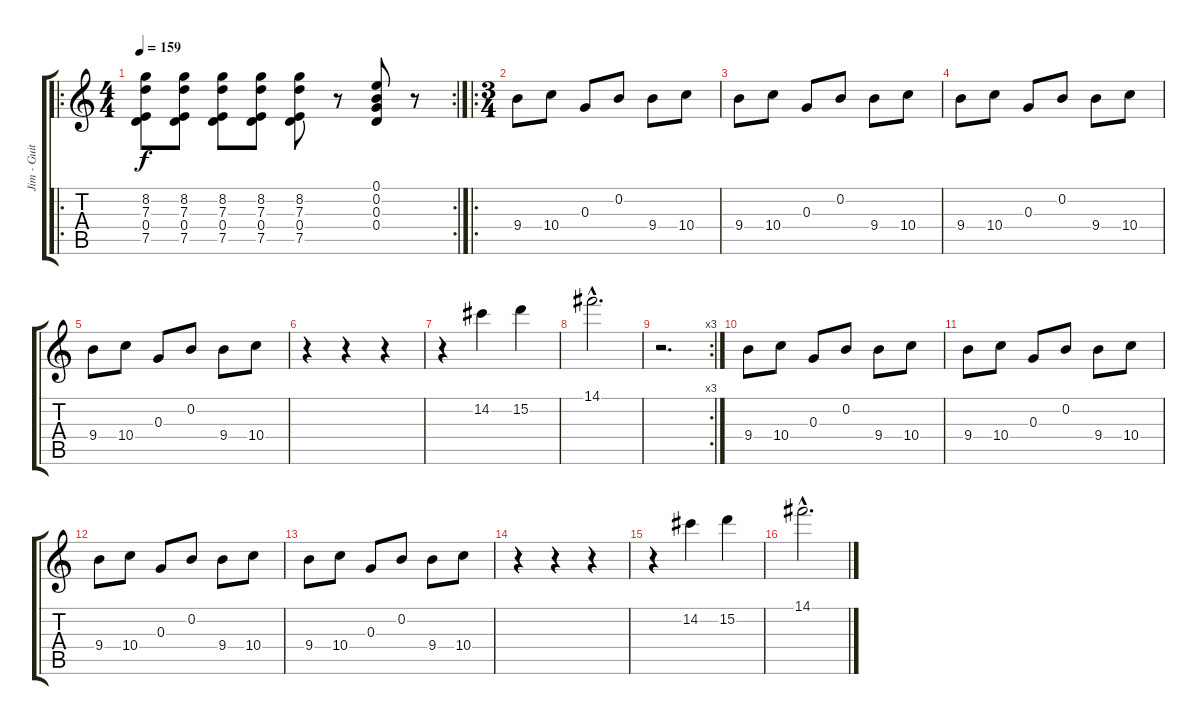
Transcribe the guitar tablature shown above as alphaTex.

\track ("Jim - Guitar 1" "Jim - Guit") {instrument overdrivenguitar}
\staff {score tabs}
\tuning (E4 B3 G3 D3 A2 E2) {hide}
\ro
\rc 2
\ts (4 4)
\tempo 159
\clef g2
\ks c
(8.2 7.3 0.4 7.5).8{dy f instrument overdrivenguitar} (8.2 7.3 0.4 7.5).8 (8.2 7.3 0.4 7.5).8 (8.2 7.3 0.4 7.5).8 (8.2 7.3 0.4 7.5).8 r.8 (0.1 0.2 0.3 0.4).8 r.8 |
\ro
\ts (3 4)
9.4.8{volume 12} 10.4.8 0.3.8 0.2.8 9.4.8 10.4.8 |
9.4.8 10.4.8 0.3.8 0.2.8 9.4.8 10.4.8 |
9.4.8 10.4.8 0.3.8 0.2.8 9.4.8 10.4.8 |
9.4.8 10.4.8 0.3.8 0.2.8 9.4.8 10.4.8 |
r.4 r.4 r.4{volume 8} |
r.4{instrument electricguitarjazz} 14.2.4 15.2.4 |
14.1{hac}.2{d} |
\rc 3
r.2{d instrument overdrivenguitar} |
9.4.8 10.4.8 0.3.8 0.2.8 9.4.8 10.4.8 |
9.4.8 10.4.8 0.3.8 0.2.8 9.4.8 10.4.8 |
9.4.8 10.4.8 0.3.8 0.2.8 9.4.8 10.4.8 |
9.4.8 10.4.8 0.3.8 0.2.8 9.4.8 10.4.8 |
r.4 r.4 r.4{volume 8} |
r.4{instrument electricguitarjazz} 14.2.4 15.2.4 |
14.1{hac}.2{d}
